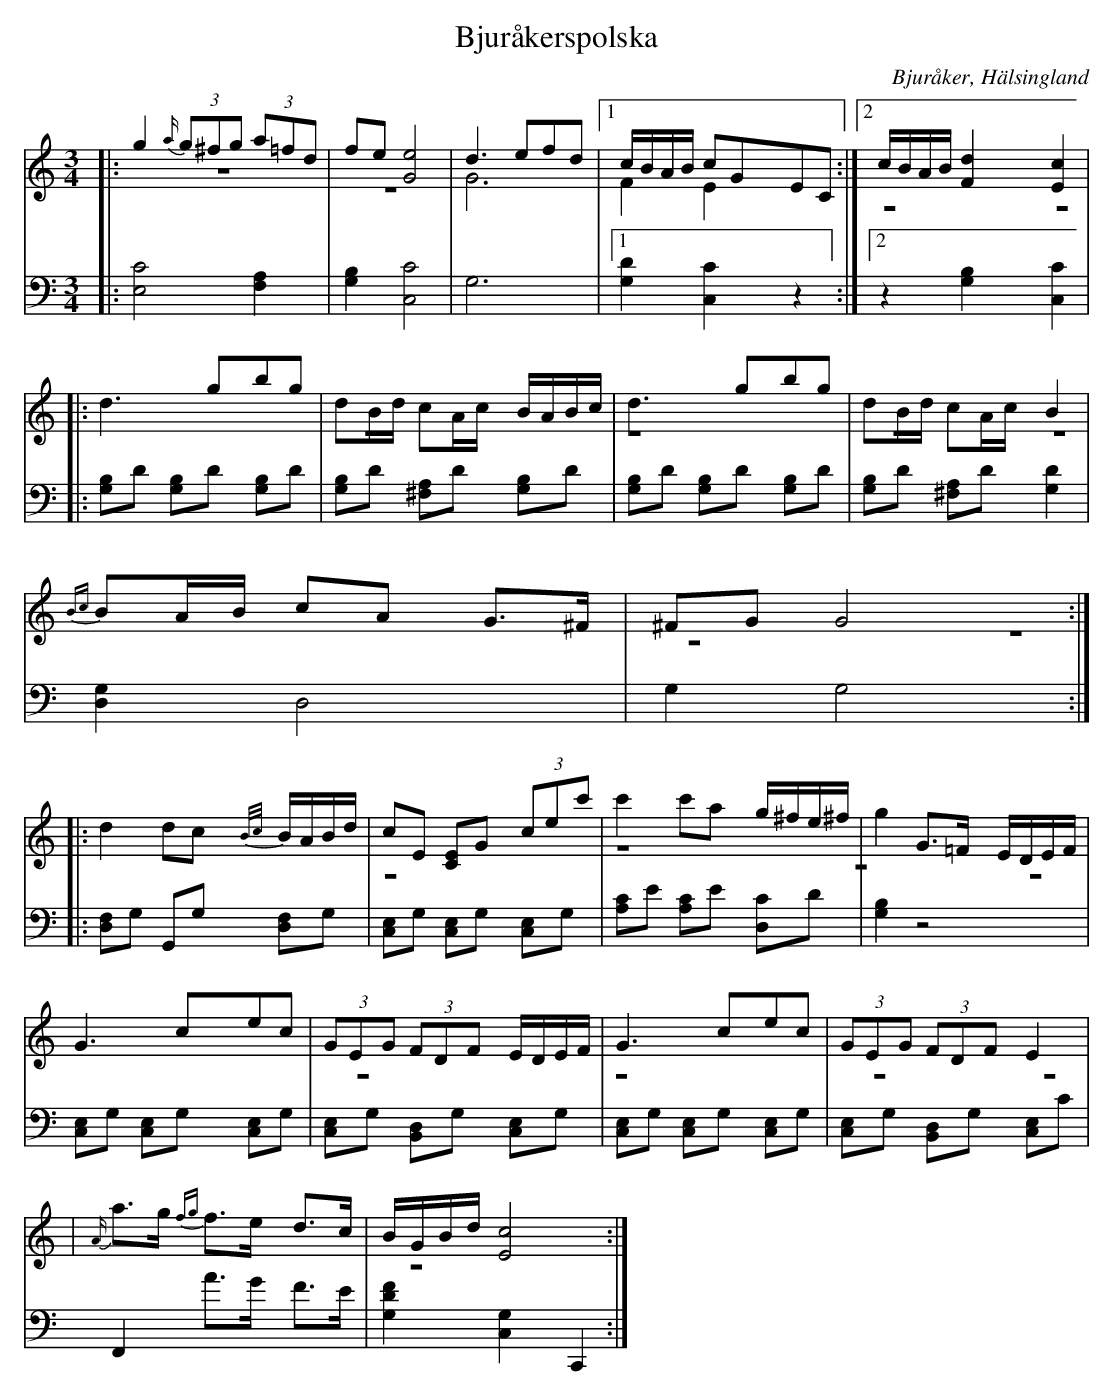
X:1
T: Bjuråkerspolska
O: Bjuråker, Hälsingland
M: 3/4
L: 1/8
K: C
V:1
V:2 merge
V:3
V:4 merge
V: 1
|:g2 {a/} (3g^fg (3a=fd|fe [G4e4]|d3 efd|1c/B/A/B/ cGEC:|2 c/B/A/B/ [F2d2][E2c2]|
|:d3 gbg| dB/d/ cA/c/ B/A/B/c/| d3 gbg| dB/d/ cA/c/ B2|
{Bc}BA/B/ cA G>^F| ^FG G4 :|
|:d2 dc {B/c/}B/A/B/d/|cE [CE]G (3cec'|c'2 c'a g/^f/e/^f/|g2 G>=F E/D/E/F/|
G3 cec|(3GEG (3FDF E/D/E/F/|G3 cec|(3GEG (3FDF E2|
|{A/}a>g {fg}f>e d>c|B/G/B/d/ [E4c4]:|
V:2
|:z6|z6|G6|1F2 E2:|2 z6|
|:z6|z6|z6| z6|
z6|z6:|
|:z6|z6|z6|z6|z6|
|z6|z6|z6|z6|z6:|
V:3 clef=bass
|:[E,4C4] [F,2A,2]|[G,2B,2] [C,4C4]|G,6|1[G,2D2][C,2C2] z2:|2 z2 [G,2B,2][C,2C2]|
|:[G,B,]D [G,B,]D [G,B,]D|[G,B,]D [^F,A,]D [G,B,]D|[G,B,]D [G,B,]D [G,B,]D|[G,B,]D [^F,A,]D [G,2D2]|
[D,2G,2] D,4|G,2 G,4:|
|:[D,F,]G, G,,G, [D,F,]G,|[C,E,]G, [C,E,]G, [C,E,]G,|[A,C]E [A,C]E [D,C]D| [G,2B,2] z4|
[C,E,]G, [C,E,]G, [C,E,]G,|[C,E,]G, [B,,D,]G, [C,E,]G,|[C,E,]G, [C,E,]G, [C,E,]G,|[C,E,]G, [B,,D,]G, [C,E,]C| F,,2 A>G F>E|[G,2D2F2] [C,2G,2] C,,2:|
